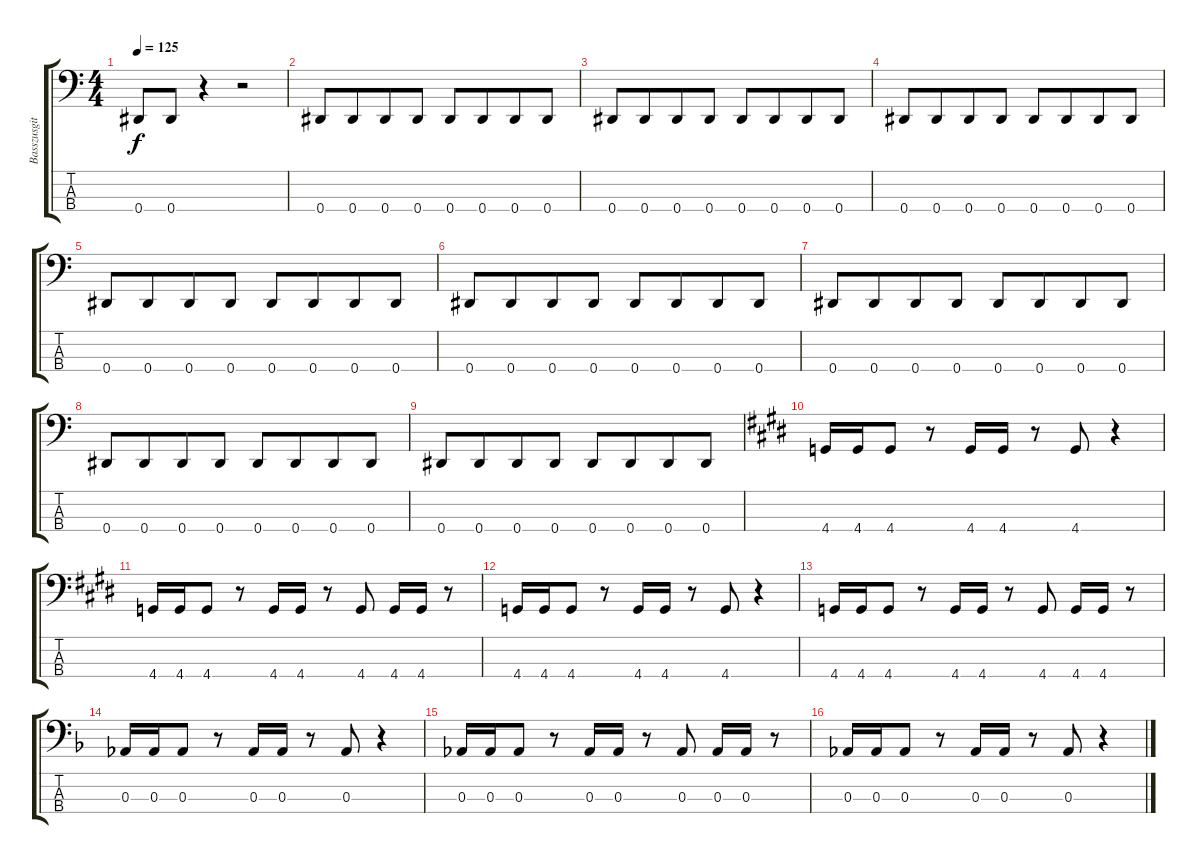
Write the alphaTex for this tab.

\track ("Basszusgitár (Barry Sparks)" "Basszusgit") {instrument electricbassfinger}
\staff {score tabs}
\tuning (Gb2 Db2 Ab1 Eb1) {hide}
\ts (4 4)
\tempo 125
\clef f4
\ks c
0.4.8{dy f} 0.4.8 r.4 r.2 |
0.4.8 0.4.8{beam merge} 0.4.8 0.4.8 0.4.8 0.4.8{beam merge} 0.4.8 0.4.8 |
0.4.8 0.4.8{beam merge} 0.4.8 0.4.8 0.4.8 0.4.8{beam merge} 0.4.8 0.4.8 |
0.4.8 0.4.8{beam merge} 0.4.8 0.4.8 0.4.8 0.4.8{beam merge} 0.4.8 0.4.8 |
0.4.8 0.4.8{beam merge} 0.4.8 0.4.8 0.4.8 0.4.8{beam merge} 0.4.8 0.4.8 |
0.4.8 0.4.8{beam merge} 0.4.8 0.4.8 0.4.8 0.4.8{beam merge} 0.4.8 0.4.8 |
0.4.8 0.4.8{beam merge} 0.4.8 0.4.8 0.4.8 0.4.8{beam merge} 0.4.8 0.4.8 |
0.4.8 0.4.8{beam merge} 0.4.8 0.4.8 0.4.8 0.4.8{beam merge} 0.4.8 0.4.8 |
0.4.8 0.4.8{beam merge} 0.4.8 0.4.8 0.4.8 0.4.8{beam merge} 0.4.8 0.4.8 |
\ks e
4.4.16 4.4.16 4.4.8 r.8 4.4.16 4.4.16 r.8 4.4.8 r.4 |
4.4.16 4.4.16 4.4.8 r.8 4.4.16 4.4.16 r.8 4.4.8 4.4.16 4.4.16 r.8 |
4.4.16 4.4.16 4.4.8 r.8 4.4.16 4.4.16 r.8 4.4.8 r.4 |
4.4.16 4.4.16 4.4.8 r.8 4.4.16 4.4.16 r.8 4.4.8 4.4.16 4.4.16 r.8 |
\ks f
0.3.16 0.3.16 0.3.8 r.8 0.3.16 0.3.16 r.8 0.3.8 r.4 |
0.3.16 0.3.16 0.3.8 r.8 0.3.16 0.3.16 r.8 0.3.8 0.3.16 0.3.16 r.8 |
0.3.16 0.3.16 0.3.8 r.8 0.3.16 0.3.16 r.8 0.3.8 r.4
